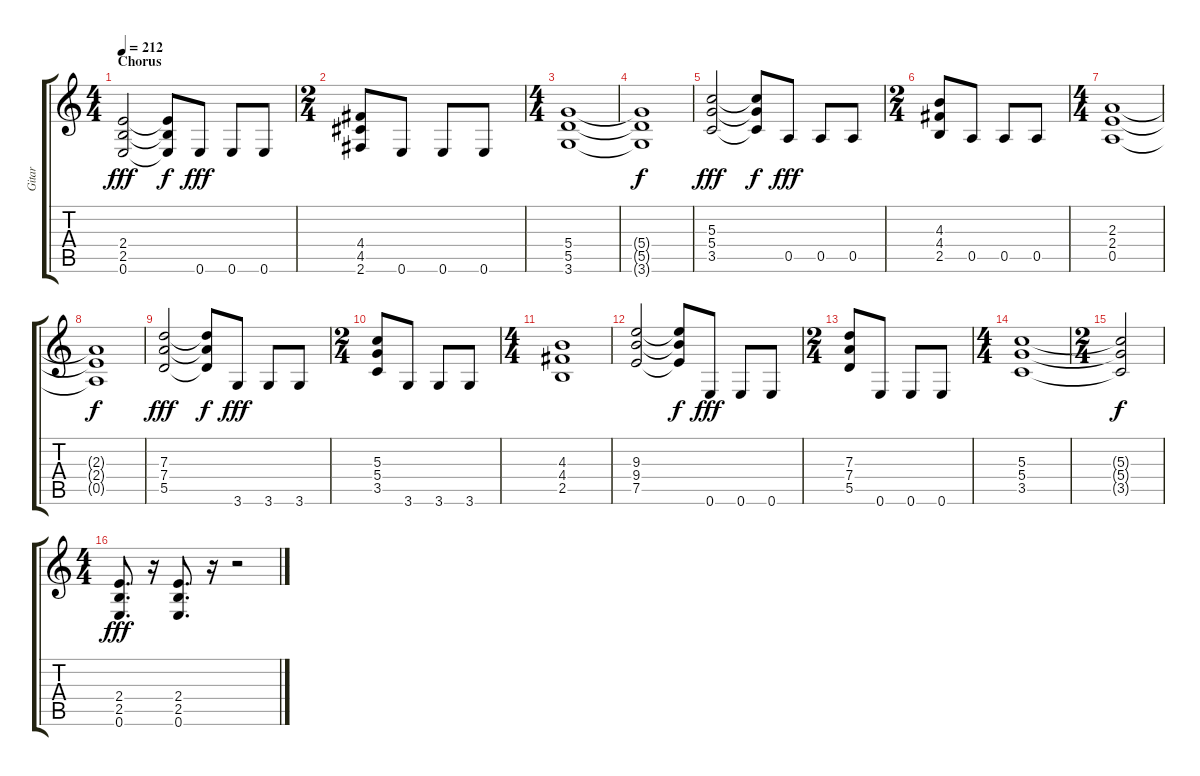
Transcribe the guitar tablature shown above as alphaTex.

\track ("Gitar" "Gitar") {instrument overdrivenguitar}
\staff {score tabs}
\tuning (E4 B3 G3 D3 A2 E2) {hide}
\ts (4 4)
\section ("" "Chorus")
\tempo 212
\clef g2
\ks c
(2.4 2.5 0.6).2{dy fff} (2.4{t} 2.5{t} 0.6{t}).8{dy f} 0.6.8{dy fff} 0.6.8 0.6.8 |
\ts (2 4)
(4.4 4.5 2.6).8 0.6.8 0.6.8 0.6.8 |
\ts (4 4)
(5.4 5.5 3.6).1 |
(5.4{t} 5.5{t} 3.6{t}).1{dy f} |
(5.3 5.4 3.5).2{dy fff} (5.3{t} 5.4{t} 3.5{t}).8{dy f} 0.5.8{dy fff} 0.5.8 0.5.8 |
\ts (2 4)
(4.3 4.4 2.5).8 0.5.8 0.5.8 0.5.8 |
\ts (4 4)
(2.3 2.4 0.5).1 |
(2.3{t} 2.4{t} 0.5{t}).1{dy f} |
(7.3 7.4 5.5).2{dy fff} (7.3{t} 7.4{t} 5.5{t}).8{dy f} 3.6.8{dy fff} 3.6.8 3.6.8 |
\ts (2 4)
(5.3 5.4 3.5).8 3.6.8 3.6.8 3.6.8 |
\ts (4 4)
(4.3 4.4 2.5).1 |
(9.3 9.4 7.5).2 (9.3{t} 9.4{t} 7.5{t}).8{dy f} 0.6.8{dy fff} 0.6.8 0.6.8 |
\ts (2 4)
(7.3 7.4 5.5).8 0.6.8 0.6.8 0.6.8 |
\ts (4 4)
(5.3 5.4 3.5).1 |
\ts (2 4)
(5.3{t} 5.4{t} 3.5{t}).2{dy f} |
\ts (4 4)
(2.4 2.5 0.6).8{d dy fff} r.16 (2.4 2.5 0.6).8{d} r.16 r.2
